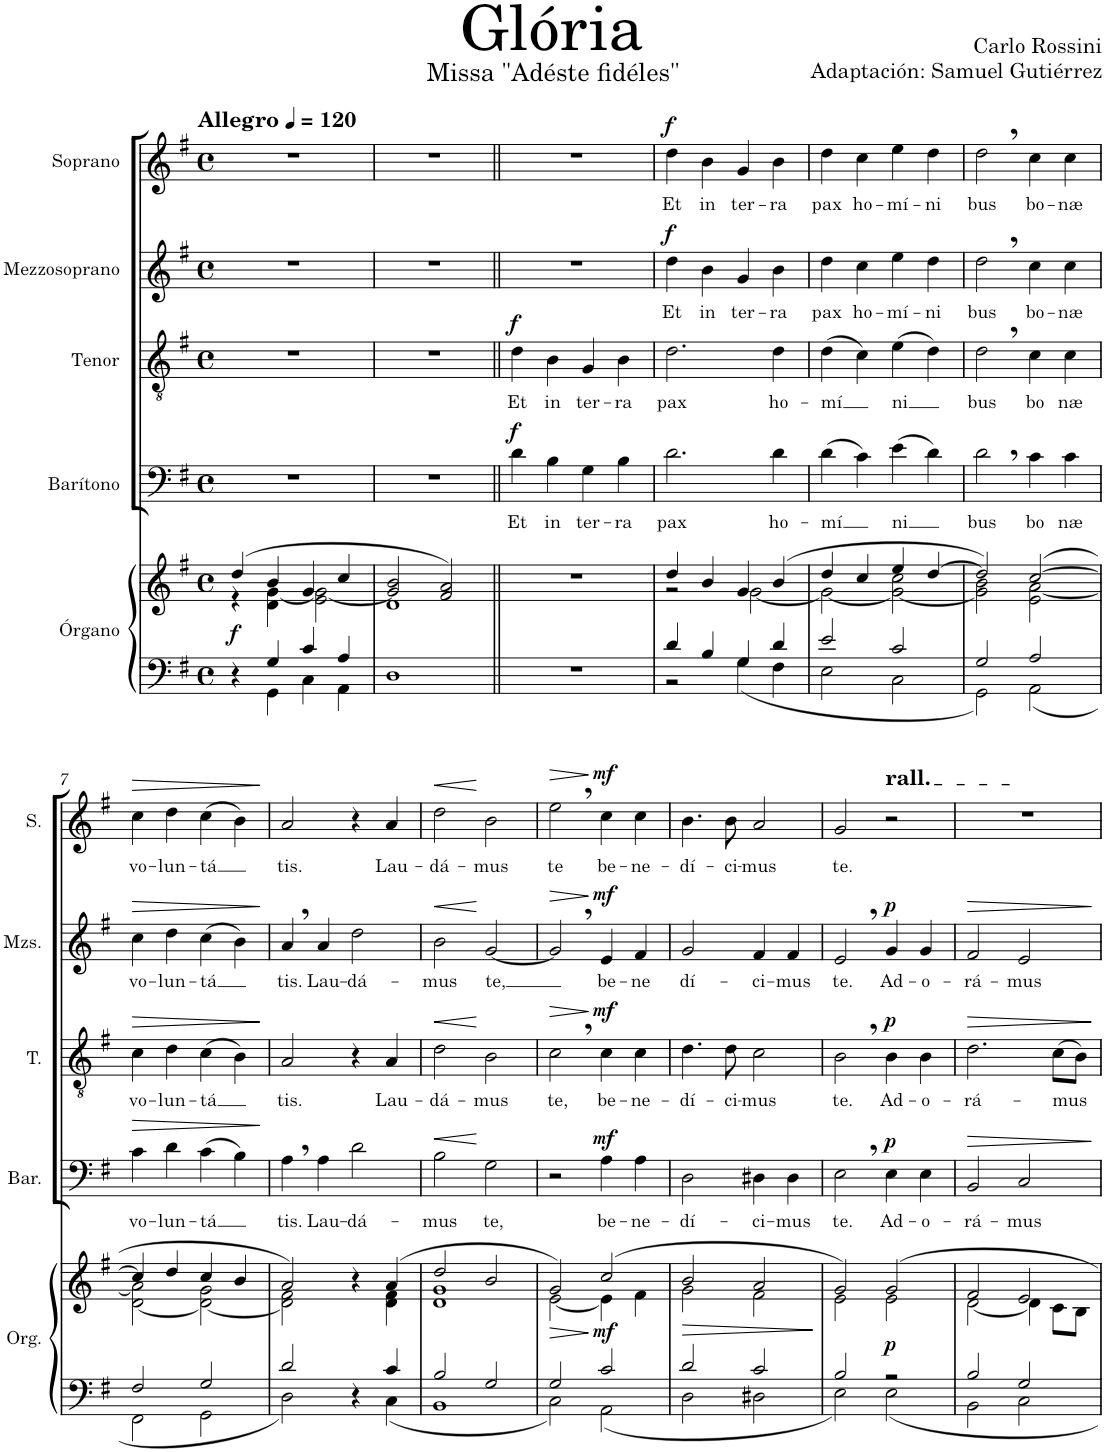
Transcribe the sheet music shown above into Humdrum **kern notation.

**kern	**kern	**dynam	**kern	**text	**dynam	**kern	**text	**dynam	**kern	**text	**dynam	**kern	**text	**dynam
*part5	*part5	*part5	*part4	*part4	*part4	*part3	*part3	*part3	*part2	*part2	*part2	*part1	*part1	*part1
*staff6	*staff5	*staff5/6	*staff4	*staff4	*staff4	*staff3	*staff3	*staff3	*staff2	*staff2	*staff2	*staff1	*staff1	*staff1
*I"Órgano	*	*	*I"Barítono	*	*	*I"Tenor	*	*	*I"Mezzosoprano	*	*	*I"Soprano	*	*
*	*	*	*I'Bar.	*	*	*I'T.	*	*	*I'Mzs.	*	*	*I'S.	*	*
*clefF4	*clefG2	*	*clefF4	*	*	*clefGv2	*	*	*clefG2	*	*	*clefG2	*	*
*k[f#]	*k[f#]	*	*k[f#]	*	*	*k[f#]	*	*	*k[f#]	*	*	*k[f#]	*	*
*M4/4	*M4/4	*	*M4/4	*	*	*M4/4	*	*	*M4/4	*	*	*M4/4	*	*
*met(c)	*met(c)	*	*met(c)	*	*	*met(c)	*	*	*met(c)	*	*	*met(c)	*	*
*MM120	*MM120	*	*MM120	*	*	*MM120	*	*	*MM120	*	*	*MM120	*	*
=1	=1	=1	=1	=1	=1	=1	=1	=1	=1	=1	=1	=1	=1	=1
*^	*^	*	*	*	*	*	*	*	*	*	*	*	*	*
!	!	!	!	!	!	!	!	!	!	!	!	!	!	!LO:TX:a:B:t=Allegro	!	!
!	!	!	!	!LO:DY:b	!	!	!	!	!	!	!	!	!	!	!	!
4r	4ryy	(4dd/	4r	f	1r	.	.	1r	.	.	1r	.	.	1r	.	.
4G/	4GG\	4b/	4d\ [4g\	.	.	.	.	.	.	.	.	.	.	.	.	.
4c/	4C\	4g/	2e\ 2g\_	.	.	.	.	.	.	.	.	.	.	.	.	.
4A/	4AA\	4cc/	.	.	.	.	.	.	.	.	.	.	.	.	.	.
*v	*v	*	*	*	*	*	*	*	*	*	*	*	*	*	*	*
=2	=2	=2	=2	=2	=2	=2	=2	=2	=2	=2	=2	=2	=2	=2	=2
1D	2g/] 2b/	1d	.	1r	.	.	1r	.	.	1r	.	.	1r	.	.
.	2f#/ 2a/)	.	.	.	.	.	.	.	.	.	.	.	.	.	.
*	*v	*v	*	*	*	*	*	*	*	*	*	*	*	*	*
=3||	=3||	=3||	=3||	=3||	=3||	=3||	=3||	=3||	=3||	=3||	=3||	=3||	=3||	=3||
!	!	!	!	!LO:LY:b	!LO:DY:a	!	!LO:LY:b	!LO:DY:a	!	!	!	!	!	!
1r	1r	.	4d\	Et	f	4d\	Et	f	1r	.	.	1r	.	.
!	!	!	!	!LO:LY:b	!	!	!LO:LY:b	!	!	!	!	!	!	!
.	.	.	4B\	in	.	4B\	in	.	.	.	.	.	.	.
!	!	!	!	!LO:LY:b	!	!	!LO:LY:b	!	!	!	!	!	!	!
.	.	.	4G\	ter-	.	4G/	ter-	.	.	.	.	.	.	.
!	!	!	!	!LO:LY:b	!	!	!LO:LY:b	!	!	!	!	!	!	!
.	.	.	4B\	-ra	.	4B\	-ra	.	.	.	.	.	.	.
=4	=4	=4	=4	=4	=4	=4	=4	=4	=4	=4	=4	=4	=4	=4
*^	*^	*	*	*	*	*	*	*	*	*	*	*	*	*
!	!	!	!	!	!	!LO:LY:b	!	!	!LO:LY:b	!	!	!LO:LY:b	!LO:DY:a	!	!LO:LY:b	!LO:DY:a
4d/	2r	4dd/	2r	.	2.d\	pax	.	2.d\	pax	.	4dd\	Et	f	4dd\	Et	f
!	!	!	!	!	!	!	!	!	!	!	!	!LO:LY:b	!	!	!LO:LY:b	!
4B/	.	4b/	.	.	.	.	.	.	.	.	4b\	in	.	4b\	in	.
!	!	!	!	!	!	!	!	!	!	!	!	!LO:LY:b	!	!	!LO:LY:b	!
4G/	4G\	4g/	[2g\	.	.	.	.	.	.	.	4g/	ter-	.	4g/	ter-	.
!	!	!	!	!	!	!LO:LY:b	!	!	!LO:LY:b	!	!	!LO:LY:b	!	!	!LO:LY:b	!
4d/	4F#\	(4b/	.	.	4d\	ho-	.	4d\	ho-	.	4b\	ra	.	4b\	ra	.
=5	=5	=5	=5	=5	=5	=5	=5	=5	=5	=5	=5	=5	=5	=5	=5	=5
!	!	!	!	!	!	!LO:LY:b	!	!	!LO:LY:b	!	!	!LO:LY:b	!	!	!LO:LY:b	!
2e/	2E\	4dd/	2g\_	.	(4d\	-mí	.	(4d\	-mí	.	4dd\	pax	.	4dd\	pax	.
!	!	!	!	!	!	!	!	!	!	!	!	!LO:LY:b	!	!	!LO:LY:b	!
.	.	4cc/	.	.	4c\)	.	.	4c\)	.	.	4cc\	ho-	.	4cc\	ho-	.
!	!	!	!	!	!	!LO:LY:b	!	!	!LO:LY:b	!	!	!LO:LY:b	!	!	!LO:LY:b	!
2c/	2C\	4ee/	2g\_ 2cc\	.	(4e\	ni	.	(4e\	ni	.	4ee\	-mí-	.	4ee\	-mí-	.
!	!	!	!	!	!	!	!	!	!	!	!	!LO:LY:b	!	!	!LO:LY:b	!
.	.	[4dd/	.	.	4d\)	.	.	4d\)	.	.	4dd\	-ni	.	4dd\	-ni	.
=6	=6	=6	=6	=6	=6	=6	=6	=6	=6	=6	=6	=6	=6	=6	=6	=6
!	!	!	!	!	!	!LO:LY:b	!	!	!LO:LY:b	!	!	!LO:LY:b	!	!	!LO:LY:b	!
2G/	2GG\	2dd/])	2g\] 2b\	.	2d,\	bus	.	2d,\	bus	.	2dd,\	bus	.	2dd,\	bus	.
!	!	!	!	!	!	!LO:LY:b	!	!	!LO:LY:b	!	!	!LO:LY:b	!	!	!LO:LY:b	!
2A/	2AA\	([2cc/	2e\ [2a\	.	4c\	bo	.	4c\	bo	.	4cc\	bo-	.	4cc\	bo-	.
!	!	!	!	!	!	!LO:LY:b	!	!	!LO:LY:b	!	!	!LO:LY:b	!	!	!LO:LY:b	!
.	.	.	.	.	4c\	næ	.	4c\	næ	.	4cc\	-næ	.	4cc\	-næ	.
!!LO:LB:g=z
=7	=7	=7	=7	=7	=7	=7	=7	=7	=7	=7	=7	=7	=7	=7	=7	=7
!	!	!	!	!	!	!LO:LY:b	!LO:HP:b	!	!LO:LY:b	!LO:HP:b	!	!LO:LY:b	!LO:HP:b	!	!LO:LY:b	!LO:HP:b
2F#/	2FF#\	4cc/]	[2d\ 2a\]	.	4c\	vo-	>	4c\	vo-	>	4cc\	vo-	>	4cc\	vo-	>
!	!	!	!	!	!	!LO:LY:b	!	!	!LO:LY:b	!	!	!LO:LY:b	!	!	!LO:LY:b	!
.	.	4dd/	.	.	4d\	-lun-	.	4d\	-lun-	.	4dd\	-lun-	.	4dd\	-lun-	.
!	!	!	!	!	!	!LO:LY:b	!	!	!LO:LY:b	!	!	!LO:LY:b	!	!	!LO:LY:b	!
2G/	2GG\	4cc/	2d\_ 2g\	.	(4c\	-tá	.	(4c\	-tá	.	(4cc\	-tá	.	(4cc\	-tá	.
.	.	4b/	.	.	4B\)	.	.	4B\)	.	.	4b\)	.	.	4b\)	.	.
*v	*v	*	*	*	*	*	*	*	*	*	*	*	*	*	*	*
*	*v	*v	*	*	*	*	*	*	*	*	*	*	*	*	*
.	.	.	.	.	]	.	.	]	.	.	]	.	.	]
=8	=8	=8	=8	=8	=8	=8	=8	=8	=8	=8	=8	=8	=8	=8
*^	*^	*	*	*	*	*	*	*	*	*	*	*	*	*
!	!	!	!	!	!	!LO:LY:b	!	!	!LO:LY:b	!	!	!LO:LY:b	!	!	!LO:LY:b	!
2d/	2D\	2a/)	2d\] 2f#\	.	4A,\	tis.	.	2A/	tis.	.	4a,/	tis.	.	2a/	tis.	.
!	!	!	!	!	!	!LO:LY:b	!	!	!	!	!	!LO:LY:b	!	!	!	!
.	.	.	.	.	4A\	Lau-	.	.	.	.	4a/	Lau-	.	.	.	.
!	!	!	!	!	!	!LO:LY:b	!	!	!	!	!	!LO:LY:b	!	!	!	!
4r	4ryy	4r	4ryy	.	2d\	-dá-	.	4r	.	.	2dd\	-dá-	.	4r	.	.
!	!	!	!	!	!	!	!	!	!LO:LY:b	!	!	!	!	!	!LO:LY:b	!
4c/	4C\	(4a/	4d\ 4f#\	.	.	.	.	4A/	Lau-	.	.	.	.	4a/	Lau-	.
=9	=9	=9	=9	=9	=9	=9	=9	=9	=9	=9	=9	=9	=9	=9	=9	=9
!	!	!	!	!	!	!LO:LY:b	!LO:HP:b	!	!LO:LY:b	!LO:HP:b	!	!LO:LY:b	!LO:HP:b	!	!LO:LY:b	!LO:HP:b
2B/	1BB	2dd/	1d 1g	.	2B\	-mus	<	2d\	-dá-	<	2b\	-mus	<	2dd\	-dá-	<
!	!	!	!	!	!	!LO:LY:b	!	!	!LO:LY:b	!	!	!LO:LY:b	!	!	!LO:LY:b	!
2G/	.	2b/	.	.	2G\	te,	[	2B\	-mus	[	[2g/	te,	[	2b\	-mus	[
=10	=10	=10	=10	=10	=10	=10	=10	=10	=10	=10	=10	=10	=10	=10	=10	=10
!	!	!	!	!LO:HP:b	!	!	!	!	!LO:LY:b	!LO:HP:b	!	!	!LO:HP:b	!	!LO:LY:b	!LO:HP:b
2G/	2C\	2g/)	[2e\	>	2r	.	.	2c,\	te,	>	2g,/]	.	>	2ee,\	te	>
!	!	!	!	!LO:DY:n=1:b	!	!LO:LY:b	!LO:DY:a	!	!LO:LY:b	!LO:DY:n=1:a	!	!LO:LY:b	!LO:DY:n=1:a	!	!LO:LY:b	!LO:DY:n=1:a
2c/	2AA\	(2cc/	4e\]	] mf	4A\	be-	mf	4c\	be-	] mf	4e/	be-	] mf	4cc\	be-	] mf
!	!	!	!	!	!	!LO:LY:b	!	!	!LO:LY:b	!	!	!LO:LY:b	!	!	!LO:LY:b	!
.	.	.	4f#\	.	4A\	-ne-	.	4c\	-ne-	.	4f#/	-ne	.	4cc\	-ne-	.
=11	=11	=11	=11	=11	=11	=11	=11	=11	=11	=11	=11	=11	=11	=11	=11	=11
!	!	!	!	!LO:HP:b	!	!LO:LY:b	!	!	!LO:LY:b	!	!	!LO:LY:b	!	!	!LO:LY:b	!
2d/	2D\	2b/	2g\	>	2D\	-dí-	.	4.d\	-dí-	.	2g/	dí-	.	4.b\	-dí-	.
!	!	!	!	!	!	!	!	!	!LO:LY:b	!	!	!	!	!	!LO:LY:b	!
.	.	.	.	.	.	.	.	8d\	-ci-	.	.	.	.	8b\	-ci-	.
!	!	!	!	!	!	!LO:LY:b	!	!	!LO:LY:b	!	!	!LO:LY:b	!	!	!LO:LY:b	!
2c/	2D#X\	2a/	2f#\	.	4D#X\	-ci-	.	2c\	-mus	.	4f#/	-ci-	.	2a/	-mus	.
!	!	!	!	!	!	!LO:LY:b	!	!	!	!	!	!LO:LY:b	!	!	!	!
.	.	.	.	.	4D#\	-mus	.	.	.	.	4f#/	-mus	.	.	.	.
*v	*v	*	*	*	*	*	*	*	*	*	*	*	*	*	*	*
*	*v	*v	*	*	*	*	*	*	*	*	*	*	*	*	*
.	.	]	.	.	.	.	.	.	.	.	.	.	.	.
=12	=12	=12	=12	=12	=12	=12	=12	=12	=12	=12	=12	=12	=12	=12
*^	*^	*	*	*	*	*	*	*	*	*	*	*	*	*
!	!	!	!	!	!	!LO:LY:b	!	!	!LO:LY:b	!	!	!LO:LY:b	!	!	!LO:LY:b	!
2B/	2E\	2g/)	2e\	.	2E,\	te.	.	2B,\	te.	.	2e,/	te.	.	2g/	te.	.
!	!	!	!	!	!	!	!	!	!	!	!	!	!	!LO:TX:a:t=rall.	!	!
!	!	!	!	!LO:DY:b	!	!LO:LY:b	!LO:DY:a	!	!LO:LY:b	!LO:DY:a	!	!LO:LY:b	!LO:DY:a	!	!	!
2r	2E\	2g/	2e\	p	4E\	Ad-	p	4B\	Ad-	p	4g/	Ad-	p	2r	.	.
!	!	!	!	!	!	!LO:LY:b	!	!	!LO:LY:b	!	!	!LO:LY:b	!	!	!	!
.	.	.	.	.	4E\	-o-	.	4B\	-o-	.	4g/	-o-	.	.	.	.
=13	=13	=13	=13	=13	=13	=13	=13	=13	=13	=13	=13	=13	=13	=13	=13	=13
!	!	!	!	!	!	!LO:LY:b	!LO:HP:b	!	!LO:LY:b	!LO:HP:b	!	!LO:LY:b	!LO:HP:b	!	!	!
2B/	2BB\	2f#/	[2d\	.	2BB/	-rá-	>	2.d\	-rá-	>	2f#/	-rá-	>	1r	.	.
!	!	!	!	!	!	!LO:LY:b	!	!	!	!	!	!LO:LY:b	!	!	!	!
2G/	2C\	2e/	4d\]	.	2C/	-mus	.	.	.	.	2e/	-mus	.	.	.	.
!	!	!	!	!	!	!	!	!	!LO:LY:b	!	!	!	!	!	!	!
.	.	.	8c\L	.	.	.	.	(8c\L	-mus	.	.	.	.	.	.	.
.	.	.	8B\J	.	.	.	.	8B\J)	.	.	.	.	.	.	.	.
*v	*v	*	*	*	*	*	*	*	*	*	*	*	*	*	*	*
*	*v	*v	*	*	*	*	*	*	*	*	*	*	*	*	*
.	.	.	.	.	]	.	.	]	.	.	]	.	.	.
=	=	=	=	=	=	=	=	=	=	=	=	=	=	=
*-	*-	*-	*-	*-	*-	*-	*-	*-	*-	*-	*-	*-	*-	*-
